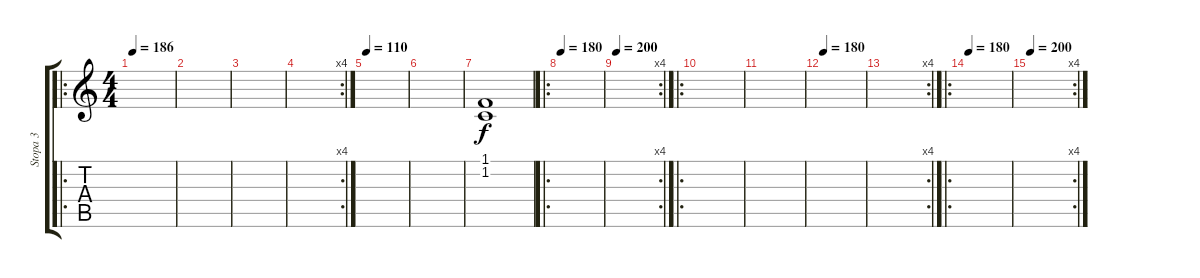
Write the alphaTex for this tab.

\track ("Stopa 3" "Stopa 3") {instrument reversecymbal}
\staff {score tabs}
\tuning (E4 B3 G3 D3 A2 E2) {hide}
\ro
\ts (4 4)
\tempo 186
\tempo 110
\tempo 186
\clef g2
\ks c
|
|
|
\rc 4
|
\tempo 110
|
|
(1.1 1.2).1 |
\ro
\tempo 180
|
\rc 4
\tempo 200
|
\ro
|
|
\tempo 180
|
\rc 4
|
\ro
\tempo 180
|
\rc 4
\tempo 200
